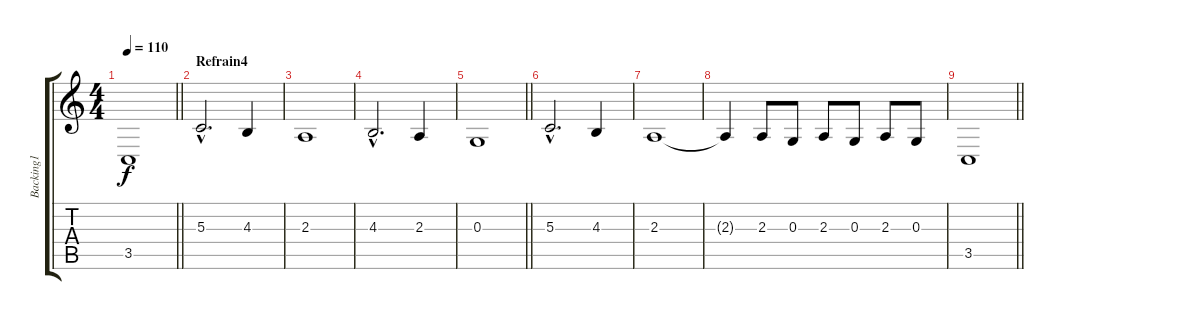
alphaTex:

\track ("Backing1" "Backing1") {instrument lead6voice}
\staff {score tabs}
\tuning (E4 B3 G3 D3 A2 E2) {hide}
\ts (4 4)
\tempo 110
\clef g2
\barLineRight lightlight
\ks c
3.5.1{dy f} |
\section ("" "Refrain4")
5.3{hac}.2{d} 4.3.4 |
2.3.1 |
4.3{hac}.2{d} 2.3.4 |
\barLineRight lightlight
0.3.1 |
5.3{hac}.2{d} 4.3.4 |
2.3.1 |
2.3{t}.4 2.3.8 0.3.8 2.3.8 0.3.8 2.3.8 0.3.8 |
\barLineRight lightlight
3.5.1
